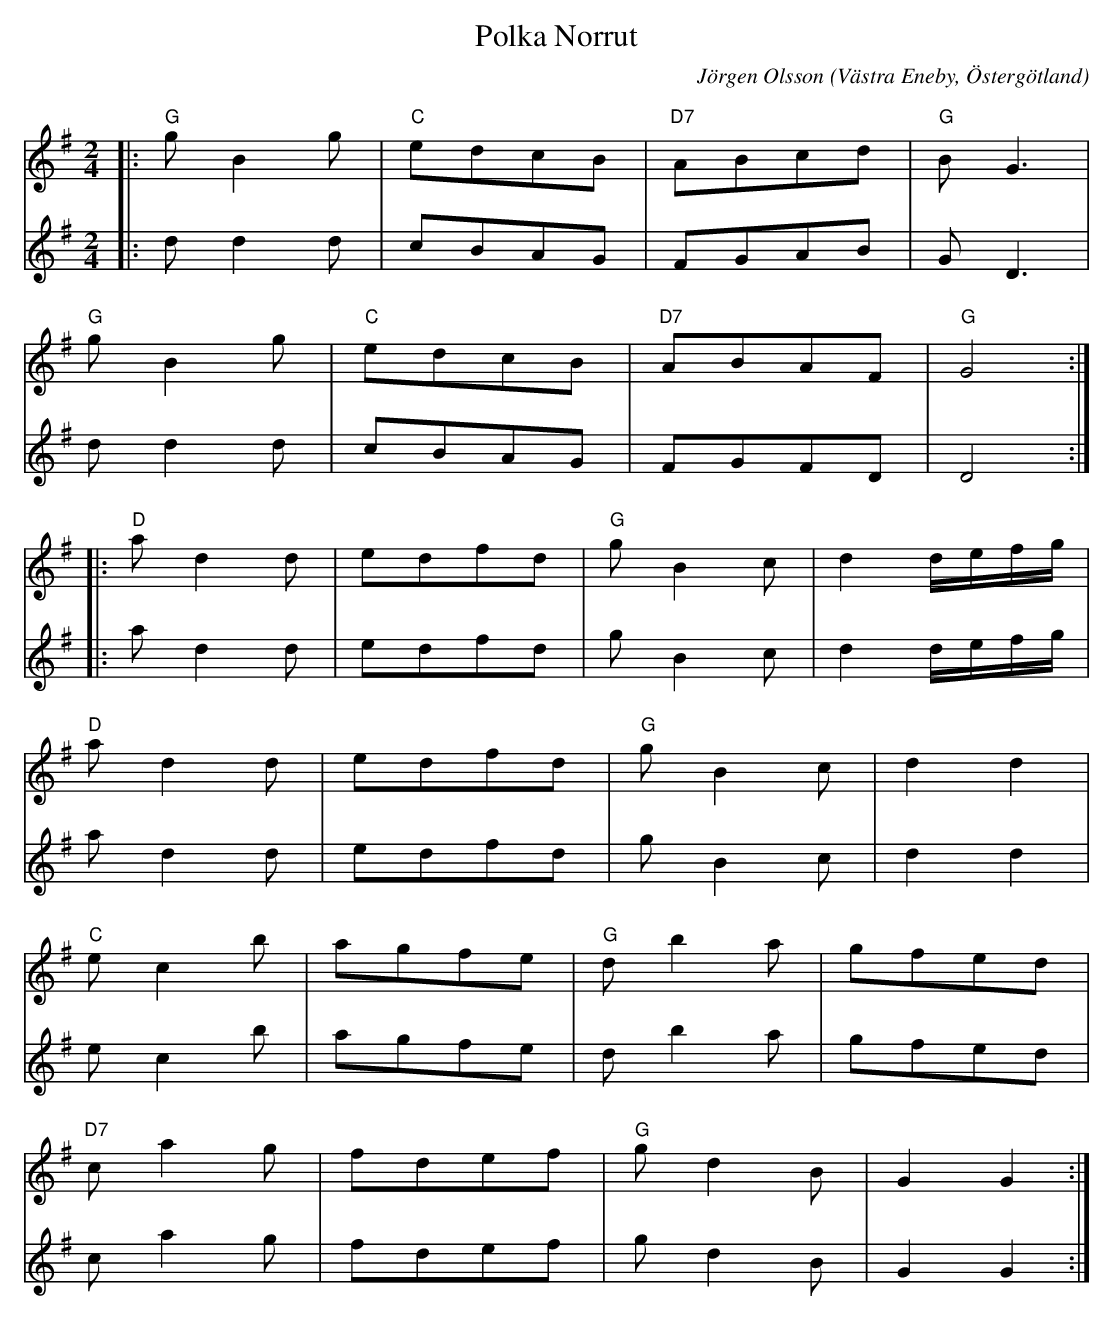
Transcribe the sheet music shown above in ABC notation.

X:1
T:Polka Norrut
C:Jörgen Olsson
O:Västra Eneby, Östergötland
Q:115
M:2/4
L:1/8
K:G
V:1
|:"G" gB2g|"C" edcB|"D7" ABcd|"G" B G3|
  "G" gB2g|"C" edcB|"D7" ABAF|"G" G4 :|
|:"D" ad2d|edfd   |"G" gB2c |d2d/2e/2f/2g/2|
"D" ad2d|edfd   |"G" gB2c |d2d2   |
"C" ec2b |agfe   |"G" db2a |gfed   |
"D7" ca2g |fdef   |"G" gd2B |G2G2   :|]
V:2
|:dd2d|cBAG|FGAB|G D3|
  dd2d|cBAG|FGFD|D4 :|
|:ad2d|edfd   | gB2c |d2d/2e/2f/2g/2|
ad2d|edfd   | gB2c |d2d2   |
ec2b |agfe   | db2a |gfed   |
 ca2g |fdef   | gd2B |G2G2   :|]
